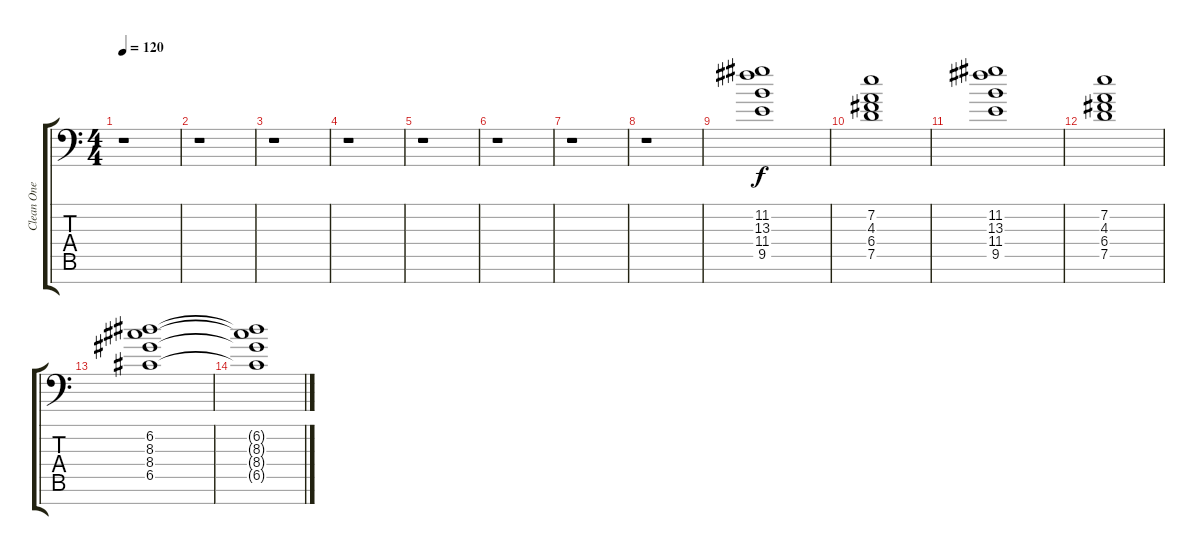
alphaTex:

\track ("Clean One" "Clean One") {instrument acousticguitarnylon}
\staff {score tabs}
\tuning (D4 A3 F3 C3 G2 D2 A1) {hide}
\ts (4 4)
\tempo 120
\clef f4
\ks c
r.1{dy f} |
r.1 |
r.1 |
r.1 |
r.1 |
r.1 |
r.1 |
r.1 |
(11.2 13.3 11.4 9.5).1 |
(7.2 4.3 6.4 7.5).1 |
(11.2 13.3 11.4 9.5).1 |
(7.2 4.3 6.4 7.5).1 |
(6.2 8.3 8.4 6.5).1 |
(6.2{t} 8.3{t} 8.4{t} 6.5{t}).1
